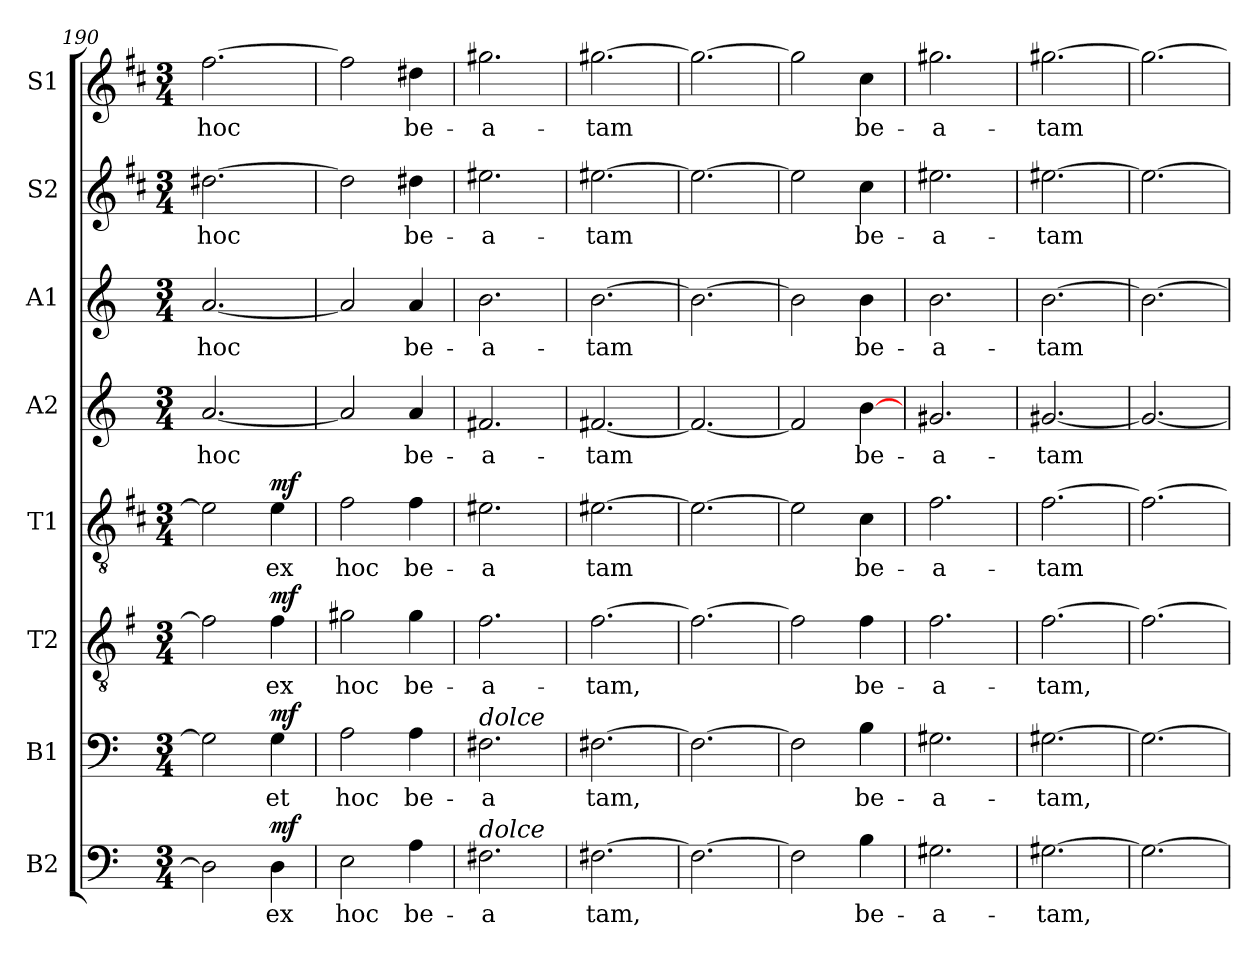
**kern	**text	**dynam	**kern	**text	**dynam	**kern	**text	**dynam	**kern	**text	**dynam	**kern	**text	**kern	**text	**kern	**text	**kern	**text
*part8	*part8	*part8	*part7	*part7	*part7	*part6	*part6	*part6	*part5	*part5	*part5	*part4	*part4	*part3	*part3	*part2	*part2	*part1	*part1
*staff8	*staff8	*staff8	*staff7	*staff7	*staff7	*staff6	*staff6	*staff6	*staff5	*staff5	*staff5	*staff4	*staff4	*staff3	*staff3	*staff2	*staff2	*staff1	*staff1
*I"B2	*	*	*I"B1	*	*	*I"T2	*	*	*I"T1	*	*	*I"A2	*	*I"A1	*	*I"S2	*	*I"S1	*
*I'B2	*	*	*I'B1	*	*	*I'T2	*	*	*I'T1	*	*	*I'A2	*	*I'A1	*	*	*	*I'S	*
*clefF4	*	*	*clefF4	*	*	*clefGv2	*	*	*clefGv2	*	*	*clefG2	*	*clefG2	*	*clefG2	*	*clefG2	*
*	*	*	*	*	*	*ITrd4c7	*	*	*ITrd1c2	*	*	*	*	*	*	*ITrd1c2	*	*ITrd1c2	*
*k[]	*	*	*k[]	*	*	*k[]	*	*	*k[]	*	*	*k[]	*	*k[]	*	*k[]	*	*k[]	*
*M3/4	*	*	*M3/4	*	*	*M3/4	*	*	*M3/4	*	*	*M3/4	*	*M3/4	*	*M3/4	*	*M3/4	*
=190	=190	=190	=190	=190	=190	=190	=190	=190	=190	=190	=190	=190	=190	=190	=190	=190	=190	=190	=190
2D\]	.	.	2G\]	.	.	2B\]	.	.	2d\]	.	.	[2.a/	hoc	[2.a/	hoc	[2.cc#X\	hoc	[2.ee\	hoc
!	!	!LO:DY:a	!	!	!LO:DY:a	!	!	!LO:DY:a	!	!	!LO:DY:a	!	!	!	!	!	!	!	!
4D\	ex	mf	4G\	et	mf	4B\	ex	mf	4d\	ex	mf	.	.	.	.	.	.	.	.
=191	=191	=191	=191	=191	=191	=191	=191	=191	=191	=191	=191	=191	=191	=191	=191	=191	=191	=191	=191
2E\	hoc	.	2A\	hoc	.	2c#X\	hoc	.	2e\	hoc	.	2a/]	.	2a/]	.	2cc#\]	.	2ee\]	.
4A\	be-	.	4A\	be-	.	4c#\	be-	.	4e\	be-	.	4a/	be-	4a/	be-	4cc#X\	be-	4cc#X\	be-
=192	=192	=192	=192	=192	=192	=192	=192	=192	=192	=192	=192	=192	=192	=192	=192	=192	=192	=192	=192
!	!	!	!LO:TX:a:i:t=dolce	!	!	!	!	!	!	!	!	!	!	!	!	!	!	!	!
!LO:TX:a:i:t=dolce	!	!	!	!	!	!	!	!	!	!	!	!	!	!	!	!	!	!	!
2.F#X\	-a	.	2.F#X\	-a	.	2.B\	-a-	.	2.d#X\	-a	.	2.f#X/	-a-	2.b\	-a-	2.dd#X\	-a-	2.ff#X\	-a-
!!LO:PB:g=z
=193	=193	=193	=193	=193	=193	=193	=193	=193	=193	=193	=193	=193	=193	=193	=193	=193	=193	=193	=193
[2.F#X\	tam,	.	[2.F#X\	tam,	.	[2.B\	-tam,	.	[2.d#X\	tam	.	[2.f#X/	-tam	[2.b\	-tam	[2.dd#X\	-tam	[2.ff#X\	-tam
=194	=194	=194	=194	=194	=194	=194	=194	=194	=194	=194	=194	=194	=194	=194	=194	=194	=194	=194	=194
2.F#\_	.	.	2.F#\_	.	.	2.B\_	.	.	2.d#\_	.	.	2.f#/_	.	2.b\_	.	2.dd#\_	.	2.ff#\_	.
=195	=195	=195	=195	=195	=195	=195	=195	=195	=195	=195	=195	=195	=195	=195	=195	=195	=195	=195	=195
2F#\]	.	.	2F#\]	.	.	2B\]	.	.	2d#\]	.	.	2f#/]	.	2b\]	.	2dd#\]	.	2ff#\]	.
4B\	be-	.	4B\	be-	.	4B\	be-	.	4B\	be-	.	[4b\	be-	4b\	be-	4b\	be-	4b\	be-
=196	=196	=196	=196	=196	=196	=196	=196	=196	=196	=196	=196	=196	=196	=196	=196	=196	=196	=196	=196
2.G#X\	-a-	.	2.G#X\	-a-	.	2.B\	-a-	.	2.e\	-a-	.	2.g#X/	-a-	2.b\	-a-	2.dd#X\	-a-	2.ff#X\	-a-
!!LO:PB:g=z
=197	=197	=197	=197	=197	=197	=197	=197	=197	=197	=197	=197	=197	=197	=197	=197	=197	=197	=197	=197
[2.G#X\	-tam,	.	[2.G#X\	-tam,	.	[2.B\	-tam,	.	[2.e\	-tam	.	[2.g#X/	-tam	[2.b\	-tam	[2.dd#X\	-tam	[2.ff#X\	-tam
=198	=198	=198	=198	=198	=198	=198	=198	=198	=198	=198	=198	=198	=198	=198	=198	=198	=198	=198	=198
2.G#\_	.	.	2.G#\_	.	.	2.B\_	.	.	2.e\_	.	.	2.g#/_	.	2.b\_	.	2.dd#\_	.	2.ff#\_	.
=	=	=	=	=	=	=	=	=	=	=	=	=	=	=	=	=	=	=	=
*-	*-	*-	*-	*-	*-	*-	*-	*-	*-	*-	*-	*-	*-	*-	*-	*-	*-	*-	*-
